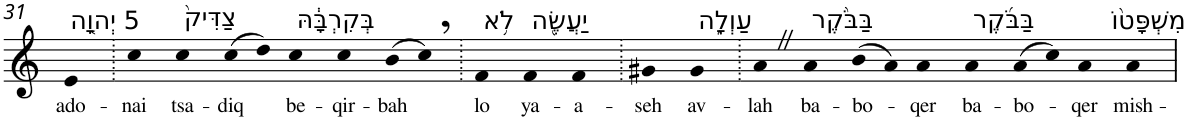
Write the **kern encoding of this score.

**kern	**text
*part1	*part1
*staff1	*staff1
*I"Piano	*
*I'Pno	*
!!LO:PB:g=z
*clefG2	*
*k[]	*
=31	=31
!LO:TX:a:t=5 יְהוָ֤ה	!
!	!LO:LY:b
4e	ado-
=32.	=32.
!	!LO:LY:b
4cc	-nai
!LO:TX:a:t=צַדִּיק֙	!
!	!LO:LY:b
4cc	tsa-
!	!LO:LY:b
(>8cc	-diq
8dd)	.
!LO:TX:a:t=בְּקִרְבָּ֔הּ	!
!	!LO:LY:b
4cc	be-
!	!LO:LY:b
4cc	-qir-
!	!LO:LY:b
(>8b	-bah
8cc,)	.
=33.	=33.
!LO:TX:a:t=לֹ֥א	!
!	!LO:LY:b
4f	lo
!LO:TX:a:t=יַעֲשֶׂ֖ה	!
!	!LO:LY:b
4f	ya-
!	!LO:LY:b
4f	-a-
=34.	=34.
!	!LO:LY:b
4g#X	-seh
!LO:TX:a:t=עַוְלָ֑ה	!
!	!LO:LY:b
4g#	av-
=35.	=35.
!	!LO:LY:b
4aZ	-lah
!LO:TX:a:t=בַּבֹּ֨קֶר	!
!	!LO:LY:b
4a	ba-
!	!LO:LY:b
(>8b	-bo-
8a)	.
!	!LO:LY:b
4a	-qer
!LO:TX:a:t=בַּבֹּ֜קֶר	!
!	!LO:LY:b
4a	ba-
!	!LO:LY:b
(>8a	-bo-
8cc)	.
!	!LO:LY:b
4a	-qer
!LO:TX:a:t=מִשְׁפָּט֨וֹ	!
!	!LO:LY:b
4a	mish-
=	=
*-	*-
